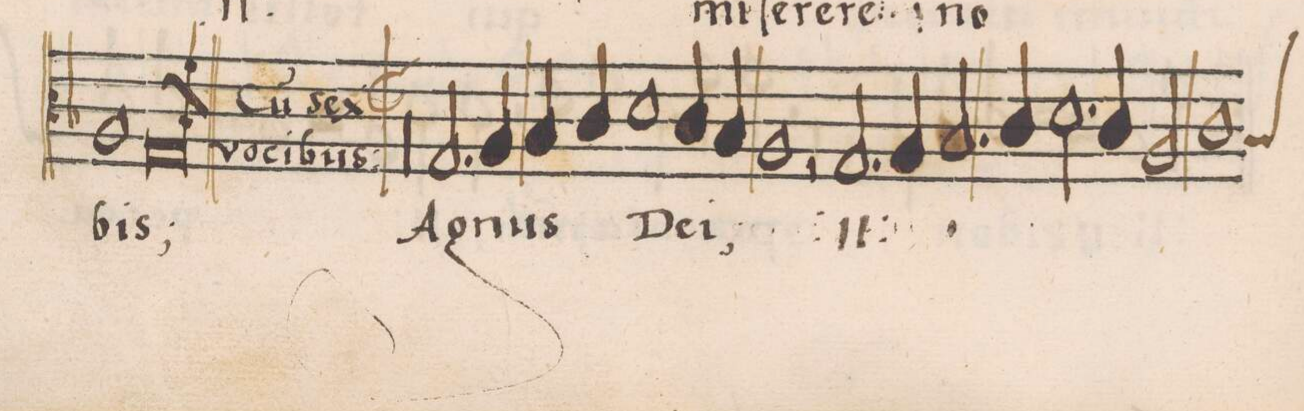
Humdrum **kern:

**kern	**text
*I"CANTVS	*
*clefC3	*
*k[b-]	*
*met(C|)	*
*M2/1	*
1A/	-bis;
=86-	=86-
0Gl/	.
=87||-	=87||-
00r	.
=88-	=88-
=89-	=89-
2.G/	A-
4A/	-gnus
4B-/	.
4c/	.
1d\	De-
=90-	=90-
4c/	-i;
4B-/	.
1A/	.
=91-	=91-
2r	.
*	*ij
2.G/	A-
4A/	.
2.B-/	.
=92-	=92-
4c/	.
2.d\	.
4c/	.
2A/	-gnus
=93-	=93-
*custos:B-	*
1c\	De-
*-	*-
